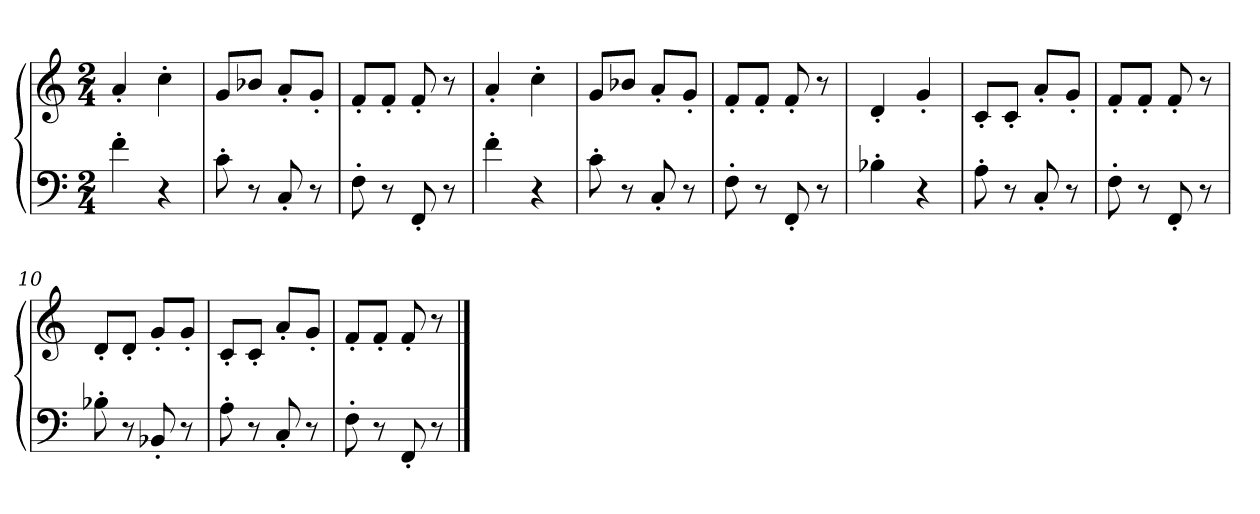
**kern	**kern
*part1	*part1
*staff2	*staff1
*M2/4	*M2/4
=1	=1
4f'	4a'
4r	4cc'
=2	=2
8c'	8gL
8r	8b-XJ
8C'	8a'L
8r	8g'J
=3	=3
8F'	8f'L
8r	8f'J
8FF'	8f'
8r	8r
=4	=4
4f'	4a'
4r	4cc'
=5	=5
8c'	8gL
8r	8b-XJ
8C'	8a'L
8r	8g'J
=6	=6
8F'	8f'L
8r	8f'J
8FF'	8f'
8r	8r
=7	=7
4B-X'	4d'
4r	4g'
=8	=8
8A'	8c'L
8r	8c'J
8C'	8a'L
8r	8g'J
=9	=9
8F'	8f'L
8r	8f'J
8FF'	8f'
8r	8r
=10	=10
8B-X'	8d'L
8r	8d'J
8BB-X'	8g'L
8r	8g'J
=11	=11
8A'	8c'L
8r	8c'J
8C'	8a'L
8r	8g'J
=12	=12
8F'	8f'L
8r	8f'J
8FF'	8f'
8r	8r
==	==
*-	*-
